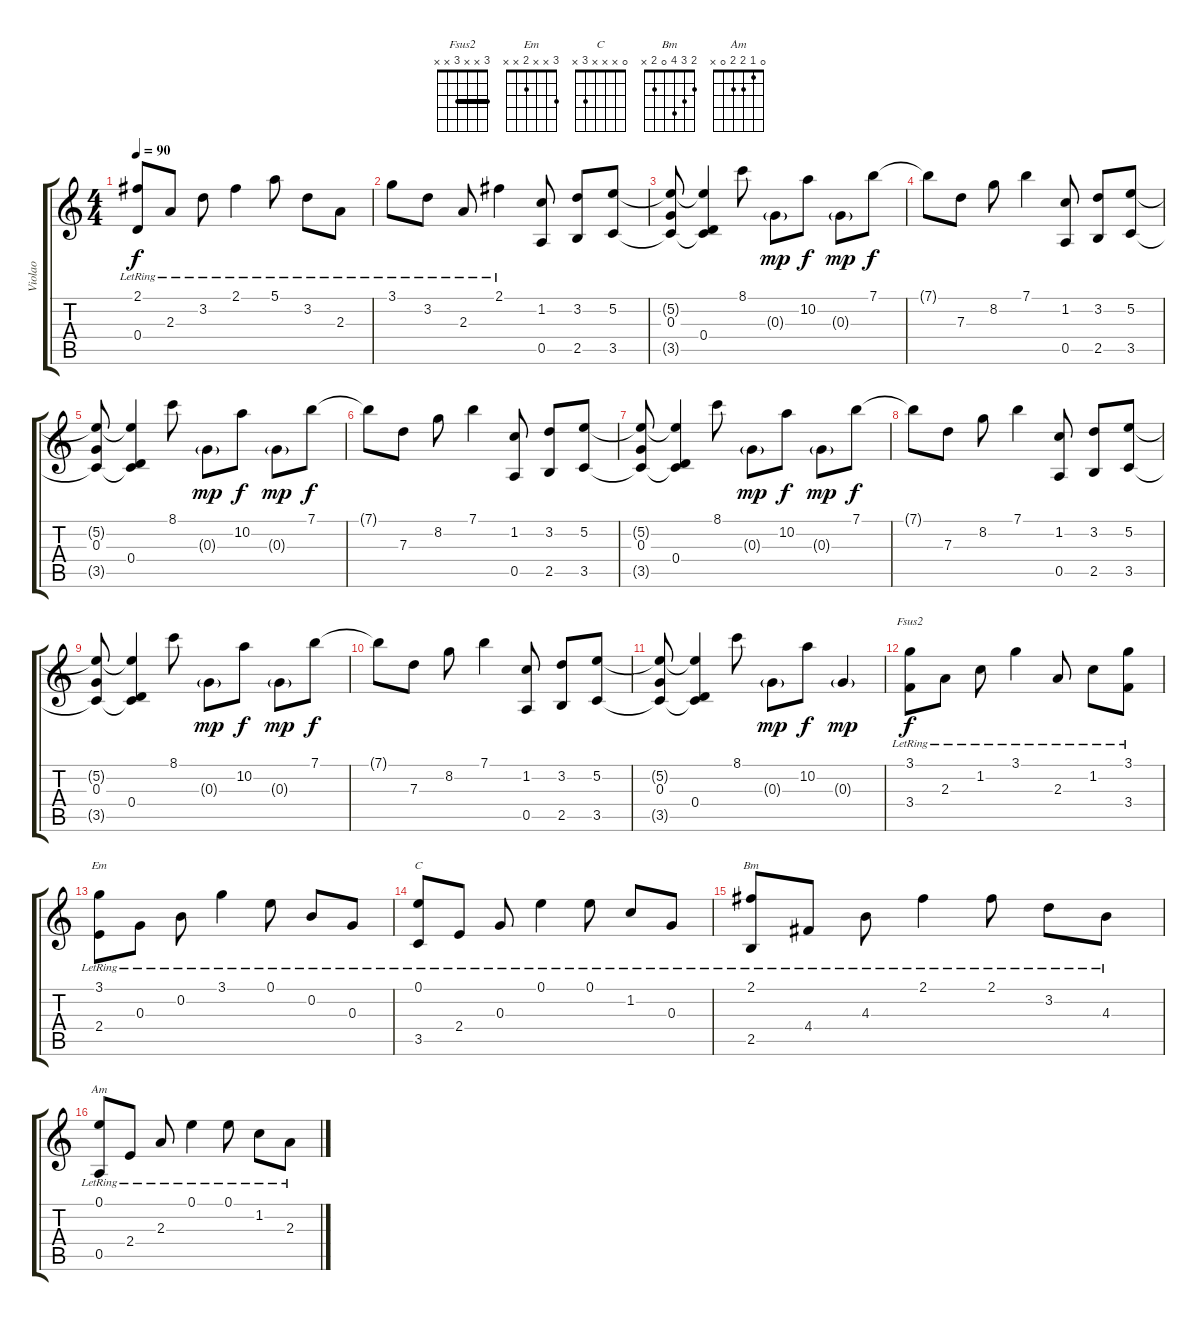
\track ("Violao" "Violao") {instrument acousticguitarsteel}
\staff {score tabs}
\tuning (E4 B3 G3 D3 A2 E2) {hide}
\chord ("Fsus2" 3 x x 3 x x) {barre 3}
\chord ("Em" 3 x x 2 x x)
\chord ("C" 0 x x x 3 x)
\chord ("Bm" 2 3 4 0 2 x)
\chord ("Am" 0 1 2 2 0 x)
\ts (4 4)
\tempo 90
\clef g2
\ks c
(2.1{lr} 0.4{lr}).8{dy f} 2.3{lr}.8 3.2{lr}.8 2.1{lr}.4 5.1{lr}.8 3.2{lr}.8 2.3{lr}.8 |
3.1{lr}.8 3.2{lr}.8 2.3{lr}.8 2.1{lr}.4 (1.2 0.5).8 (3.2 2.5).8 (5.2 3.5).8 |
(5.2{t} 0.3 3.5{t}).8 (5.2{t} 0.4 3.5{t}).4 8.1.8 0.3{g}.8{dy mp} 10.2.8{dy f} 0.3{g}.8{dy mp} 7.1.8{dy f} |
7.1{t}.8 7.3.8 8.2.8 7.1.4 (1.2 0.5).8 (3.2 2.5).8 (5.2 3.5).8 |
(5.2{t} 0.3 3.5{t}).8 (5.2{t} 0.4 3.5{t}).4 8.1.8 0.3{g}.8{dy mp} 10.2.8{dy f} 0.3{g}.8{dy mp} 7.1.8{dy f} |
7.1{t}.8 7.3.8 8.2.8 7.1.4 (1.2 0.5).8 (3.2 2.5).8 (5.2 3.5).8 |
(5.2{t} 0.3 3.5{t}).8 (5.2{t} 0.4 3.5{t}).4 8.1.8 0.3{g}.8{dy mp} 10.2.8{dy f} 0.3{g}.8{dy mp} 7.1.8{dy f} |
7.1{t}.8 7.3.8 8.2.8 7.1.4 (1.2 0.5).8 (3.2 2.5).8 (5.2 3.5).8 |
(5.2{t} 0.3 3.5{t}).8 (5.2{t} 0.4 3.5{t}).4 8.1.8 0.3{g}.8{dy mp} 10.2.8{dy f} 0.3{g}.8{dy mp} 7.1.8{dy f} |
7.1{t}.8 7.3.8 8.2.8 7.1.4 (1.2 0.5).8 (3.2 2.5).8 (5.2 3.5).8 |
(5.2{t} 0.3 3.5{t}).8 (5.2{t} 0.4 3.5{t}).4 8.1.8 0.3{g}.8{dy mp} 10.2.8{dy f} 0.3{g}.4{dy mp} |
(3.1{lr} 3.4{lr}).8{ch "Fsus2" dy f} 2.3{lr}.8 1.2{lr}.8 3.1{lr}.4 2.3{lr}.8 1.2{lr}.8 (3.1{lr} 3.4{lr}).8 |
(3.1{lr} 2.4{lr}).8{ch "Em"} 0.3{lr}.8 0.2{lr}.8 3.1{lr}.4 0.1{lr}.8 0.2{lr}.8 0.3{lr}.8 |
(0.1{lr} 3.5{lr}).8{ch "C"} 2.4{lr}.8 0.3{lr}.8 0.1{lr}.4 0.1{lr}.8 1.2{lr}.8 0.3{lr}.8 |
(2.1{lr} 2.5{lr}).8{ch "Bm"} 4.4{lr}.8 4.3{lr}.8 2.1{lr}.4 2.1{lr}.8 3.2{lr}.8 4.3{lr}.8 |
(0.1{lr} 0.5{lr}).8{ch "Am"} 2.4{lr}.8 2.3{lr}.8 0.1{lr}.4 0.1{lr}.8 1.2{lr}.8 2.3{lr}.8
